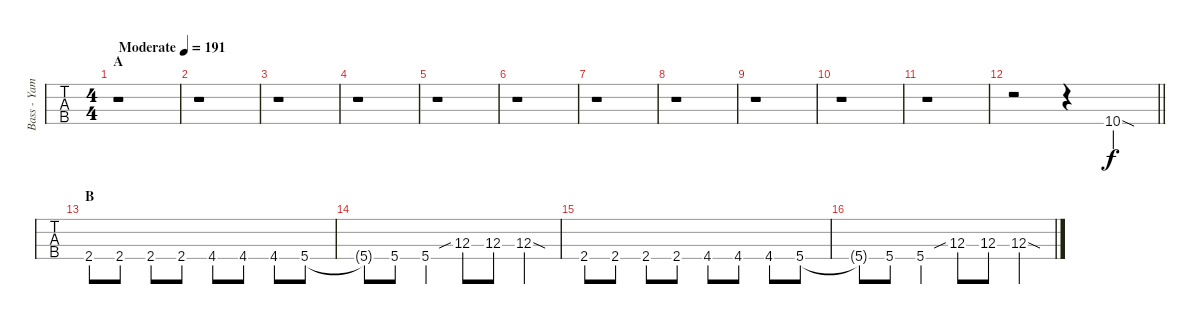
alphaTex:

\track ("Bass - Yamada" "Bass - Yam") {instrument electricbasspick}
\staff {tabs}
\tuning (Gb2 Db2 Ab1 Eb1) {hide}
\ts (4 4)
\section ("" "A")
\tempo (191 "Moderate")
\clef f4
\ks c
r.1{dy f instrument electricbasspick} |
r.1 |
r.1 |
r.1 |
r.1 |
r.1 |
r.1 |
r.1 |
r.1 |
r.1 |
r.1 |
\barLineRight lightlight
r.2 r.4 10.4{sod}.4 |
\section ("" "B")
2.4.8 2.4.8 2.4.8 2.4.8 4.4.8 4.4.8 4.4.8 5.4.8 |
5.4{t}.8 5.4.8 5.4.4 12.3{sib}.8 12.3.8 12.3{sod}.4 |
2.4.8 2.4.8 2.4.8 2.4.8 4.4.8 4.4.8 4.4.8 5.4.8 |
5.4{t}.8 5.4.8 5.4.4 12.3{sib}.8 12.3.8 12.3{sod}.4
